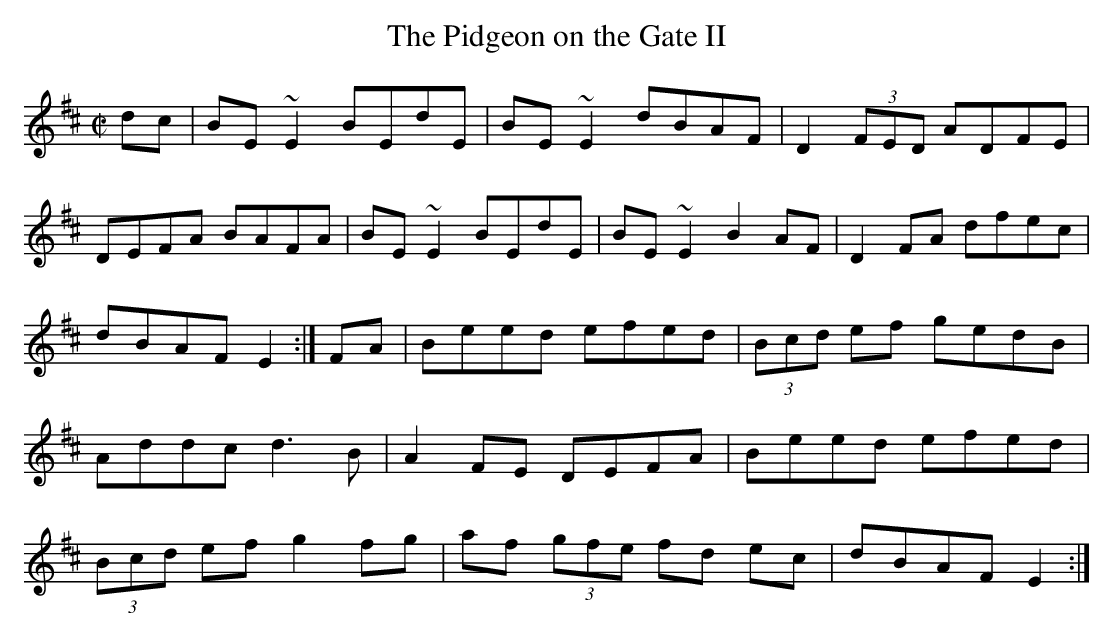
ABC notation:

X:1
T:Pidgeon on the Gate II, The
M:C|
K:EDor
dc|BE ~E2 BEdE|BE ~E2 dBAF|D2 (3FED ADFE|DEFA BAFA|\
BE ~E2 BEdE|BE ~E2 B2 AF|D2 FA dfec|dBAF E2:|\
FA|Beed efed|(3Bcd ef gedB|Addc d3 B|A2 FE DEFA|\
Beed efed|(3Bcd ef g2 fg|af (3gfe fd ec|dBAF E2:|
